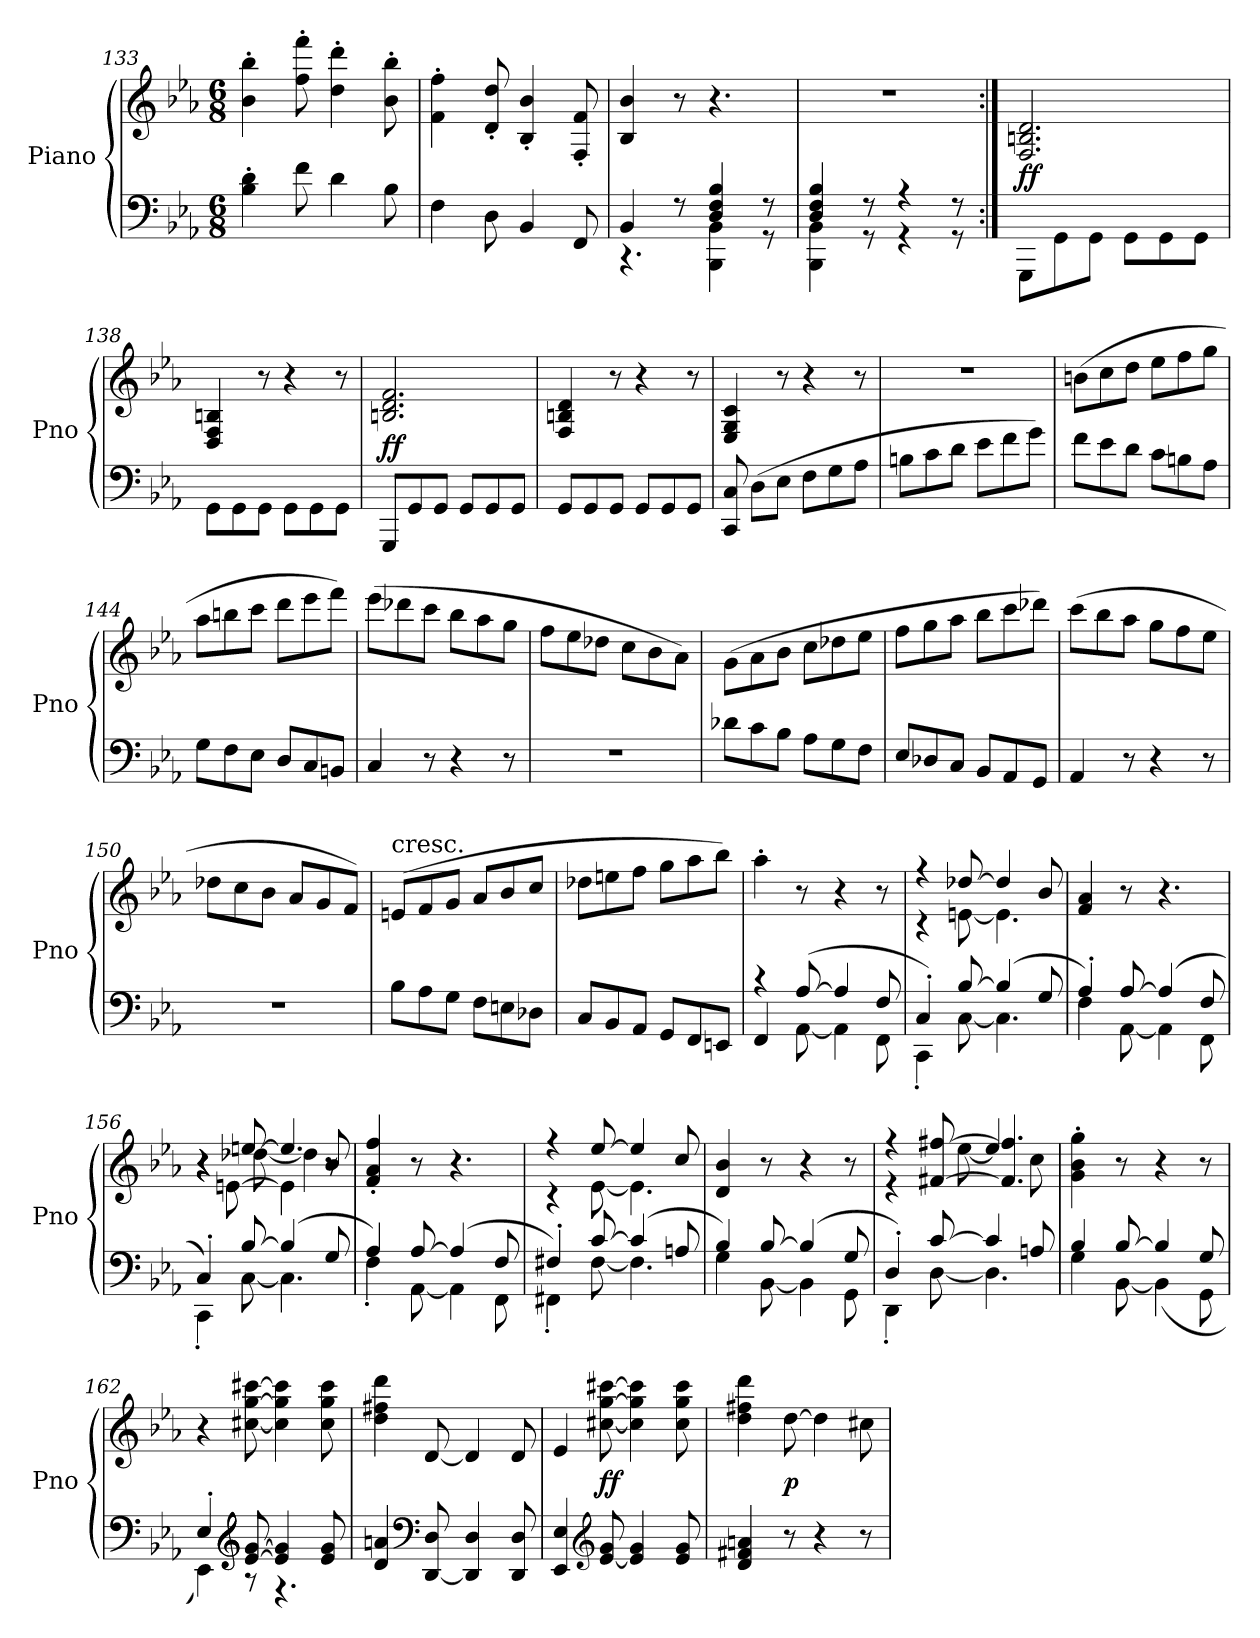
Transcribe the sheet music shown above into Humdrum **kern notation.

**kern	**kern	**dynam
*part1	*part1	*part1
*staff2	*staff1	*staff1/2
*I"Piano	*	*
*I'Pno	*	*
*clefF4	*clefG2	*
*k[b-e-a-]	*k[b-e-a-]	*
*E-:	*E-:	*
*M6/8	*M6/8	*
=133	=133	=133
4B-'\ 4d'\	4b-'\ 4bb-'\	.
8f\	8ff'\ 8fff'\	.
4d\	4dd'\ 4ddd'\	.
8B-\	8b-'\ 8bb-'\	.
=134	=134	=134
4F\	4f'\ 4ff'\	.
8D\	8d'/ 8dd'/	.
4BB-/	4B-'/ 4b-'/	.
8FF/	8F'/ 8f'/	.
=135	=135	=135
*^	*	*
4BB-/	4.r	4B-/ 4b-/	.
8r	.	8r	.
4D/ 4F/ 4B-/	4BBB-\ 4BB-\	4.r	.
8r	8r	.	.
=136	=136	=136	=136
4D/ 4F/ 4B-/	4BBB-\ 4BB-\	2.r	.
8r	8r	.	.
4r	4r	.	.
8r	8r	.	.
*v	*v	*	*
=137:|!	=137:|!	=137:|!
8GGG\L	2.F/ 2.Bn/ 2.d/	ff
8GG\	.	.
8GG\J	.	.
8GG\L	.	.
8GG\	.	.
8GG\J	.	.
=138	=138	=138
8GG\L	4D/ 4F/ 4Bn/	.
8GG\	.	.
8GG\J	8r	.
8GG\L	4r	.
8GG\	.	.
8GG\J	8r	.
=139	=139	=139
8GGG/L	2.Bn/ 2.d/ 2.f/	ff
8GG/	.	.
8GG/J	.	.
8GG/L	.	.
8GG/	.	.
8GG/J	.	.
=140	=140	=140
8GG/L	4F/ 4Bn/ 4d/	.
8GG/	.	.
8GG/J	8r	.
8GG/L	4r	.
8GG/	.	.
8GG/J	8r	.
=141	=141	=141
8CC/ 8C/	4E-/ 4G/ 4c/	.
(8D\L	.	.
8E-\J	8r	.
8F\L	4r	.
8G\	.	.
8A-\J	8r	.
=142	=142	=142
8Bn\L	2.r	.
8c\	.	.
8d\J	.	.
8e-\L	.	.
8f\	.	.
8g\J)	.	.
=143	=143	=143
8f\L	(8bn\L	.
8e-\	8cc\	.
8d\J	8dd\J	.
8c\L	8ee-\L	.
8Bn\	8ff\	.
8A-\J	8gg\J	.
=144	=144	=144
8G\L	8aa-\L	.
8F\	8bbn\	.
8E-\J	8ccc\J	.
8D/L	8ddd\L	.
8C/	8eee-\	.
8BBn/J	8fff\J)	.
=145	=145	=145
4C/	(8eee-\L	.
.	8ddd-X\	.
8r	8ccc\J	.
4r	8bb-\L	.
.	8aa-\	.
8r	8gg\J	.
=146	=146	=146
2.r	8ff\L	.
.	8ee-\	.
.	8dd-X\J	.
.	8cc\L	.
.	8b-\	.
.	8a-\J)	.
=147	=147	=147
8d-X\L	(8g\L	.
8c\	8a-\	.
8B-\J	8b-\J	.
8A-\L	8cc\L	.
8G\	8dd-X\	.
8F\J	8ee-\J	.
=148	=148	=148
8E-/L	8ff\L	.
8D-X/	8gg\	.
8C/J	8aa-\J	.
8BB-/L	8bb-\L	.
8AA-/	8ccc\	.
8GG/J	8ddd-X\J)	.
=149	=149	=149
4AA-/	(8ccc\L	.
.	8bb-\	.
8r	8aa-\J	.
4r	8gg\L	.
.	8ff\	.
8r	8ee-\J	.
=150	=150	=150
2.r	8dd-X\L	.
.	8cc\	.
.	8b-\J	.
.	8a-/L	.
.	8g/	.
.	8f/J)	.
=151	=151	=151
!	!LO:TX:t=cresc.	!
8B-\L	(8en/L	.
8A-\	8f/	.
8G\J	8g/J	.
8F\L	8a-/L	.
8En\	8b-/	.
8D-X\J	8cc/J	.
=152	=152	=152
8C/L	8dd-X\L	.
8BB-/	8een\	.
8AA-/J	8ff\J	.
8GG/L	8gg\L	.
8FF/	8aa-\	.
8EEn/J	8bb-\J)	.
=153	=153	=153
*^	*	*
4r	4FF/	4aa-'\	.
([8A-/	[8AA-\	8r	.
4A-/]	4AA-\]	4r	.
8F/	8FF\	8r	.
=154	=154	=154	=154
*	*	*^	*
4C'/)	4CC'\	4r	4r	.
[8B-/	[8C\	[8dd-X/	[8en\	.
(4B-/]	4.C\]	4dd-/]	4.e\]	.
8G/	.	8b-/	.	.
*	*	*v	*v	*
=155	=155	=155	=155
4A-'/)	4F\	4f/ 4a-/	.
[8A-/	[8AA-\	8r	.
(4A-/]	4AA-\]	4.r	.
8F/	8FF\	.	.
=156	=156	=156	=156
*	*	*^	*
*	*	*	*^	*
4C'/)	4CC'\	4r	4r	4r	.
[8B-/	[8C\	[8een/	[8dd-X\	[8en\	.
(4B-/]	4.C\]	4.ee/]	4dd-\]	4e\]	.
8G/	.	.	8b-/	8r	.
*	*	*v	*v	*v	*
=157	=157	=157	=157
4A-/)	4F'\	4f'/ 4a-'/ 4ff'/	.
[8A-/	[8AA-\	8r	.
(4A-/]	4AA-\]	4.r	.
8F/	8FF\	.	.
=158	=158	=158	=158
*	*	*^	*
4F#X'/)	4FF#X'\	4r	4r	.
[8c/	[8F#\	[8ee-/	[8e-\	.
(4c/]	4.F#\]	4ee-/]	4.e-\]	.
8An/	.	8cc/	.	.
*	*	*v	*v	*
=159	=159	=159	=159
4B-/)	4G\	4d/ 4b-/	.
[8B-/	[8BB-\	8r	.
(4B-/]	4BB-\]	4r	.
8G/	8GG\	8r	.
=160	=160	=160	=160
*	*	*^	*
4D'/)	4DD'\	4r	4r	.
[8c/	[8D\	[8f#X/ [8ff#X/	[8ee-\	.
4c/]	4.D\]	4ee-/]	4.f#]/ 4.ff#]/	.
8An/	.	8cc\	.	.
*	*	*v	*v	*
=161	=161	=161	=161
4B-/	4G\	4g'\ 4b-'\ 4gg'\	.
[8B-/	[8BB-\	8r	.
4B-/]	(4BB-\]	4r	.
8G/	8GG\	8r	.
=162	=162	=162	=162
4E-'/	4EE-\)	4r	.
*clefG2	*	*	*
[8e-/ [8g/	8r	[8cc#X\ [8gg\ [8ccc#X\	.
4e-]/ 4g]/	4.r	4cc#]\ 4gg]\ 4ccc#]\	.
8e-/ 8g/	.	8cc#\ 8gg\ 8ccc#\	.
*v	*v	*	*
=163	=163	=163
4d/ 4an/	4dd\ 4ff#X\ 4ddd\	.
*clefF4	*	*
[8DD/ 8D/	[8d/	.
4DD]/ 4D/	4d/]	.
8DD/ 8D/	8d/	.
=164	=164	=164
4EE-/ 4E-/	4e-/	.
*clefG2	*	*
[8e-/ 8g/	[8cc#X\ [8gg\ [8ccc#X\	ff
4e-]/ 4g/	4cc#]\ 4gg]\ 4ccc#]\	.
8e-/ 8g/	8cc#\ 8gg\ 8ccc#\	.
=165	=165	=165
4d/ 4f#X/ 4an/	4dd\ 4ff#X\ 4ddd\	.
8r	[8dd\	p
4r	4dd\]	.
8r	8cc#X\	.
=	=	=
*-	*-	*-
